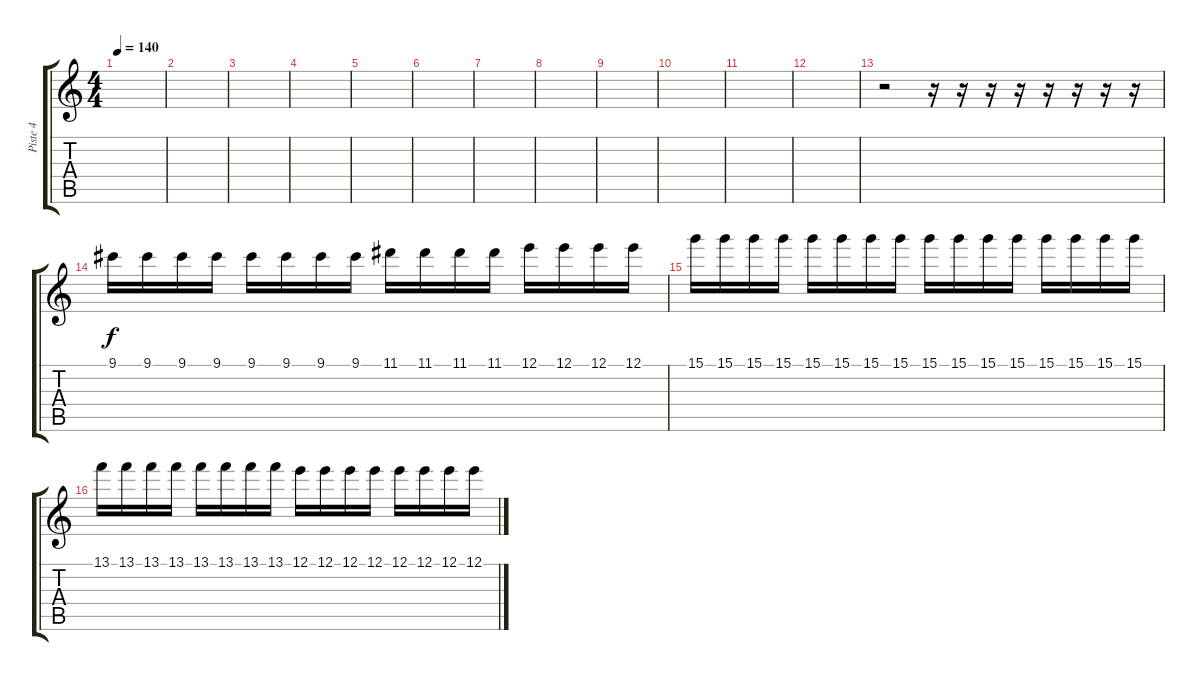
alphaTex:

\track ("Piste 4" "Piste 4") {instrument distortionguitar}
\staff {score tabs}
\tuning (E4 B3 G3 D3 A2 E2) {hide}
\ts (4 4)
\tempo 140
\clef g2
\ks c
|
|
|
|
|
|
|
|
|
|
|
|
r.2{volume 5} r.16{volume 16} r.16 r.16 r.16 r.16 r.16 r.16 r.16 |
9.1.16 9.1.16 9.1.16 9.1.16 9.1.16 9.1.16 9.1.16 9.1.16 11.1.16 11.1.16 11.1.16 11.1.16 12.1.16 12.1.16 12.1.16 12.1.16 |
15.1.16 15.1.16 15.1.16 15.1.16 15.1.16 15.1.16 15.1.16 15.1.16 15.1.16 15.1.16 15.1.16 15.1.16 15.1.16 15.1.16 15.1.16 15.1.16 |
13.1.16 13.1.16 13.1.16 13.1.16 13.1.16 13.1.16 13.1.16 13.1.16 12.1.16 12.1.16 12.1.16 12.1.16 12.1.16 12.1.16 12.1.16 12.1.16
